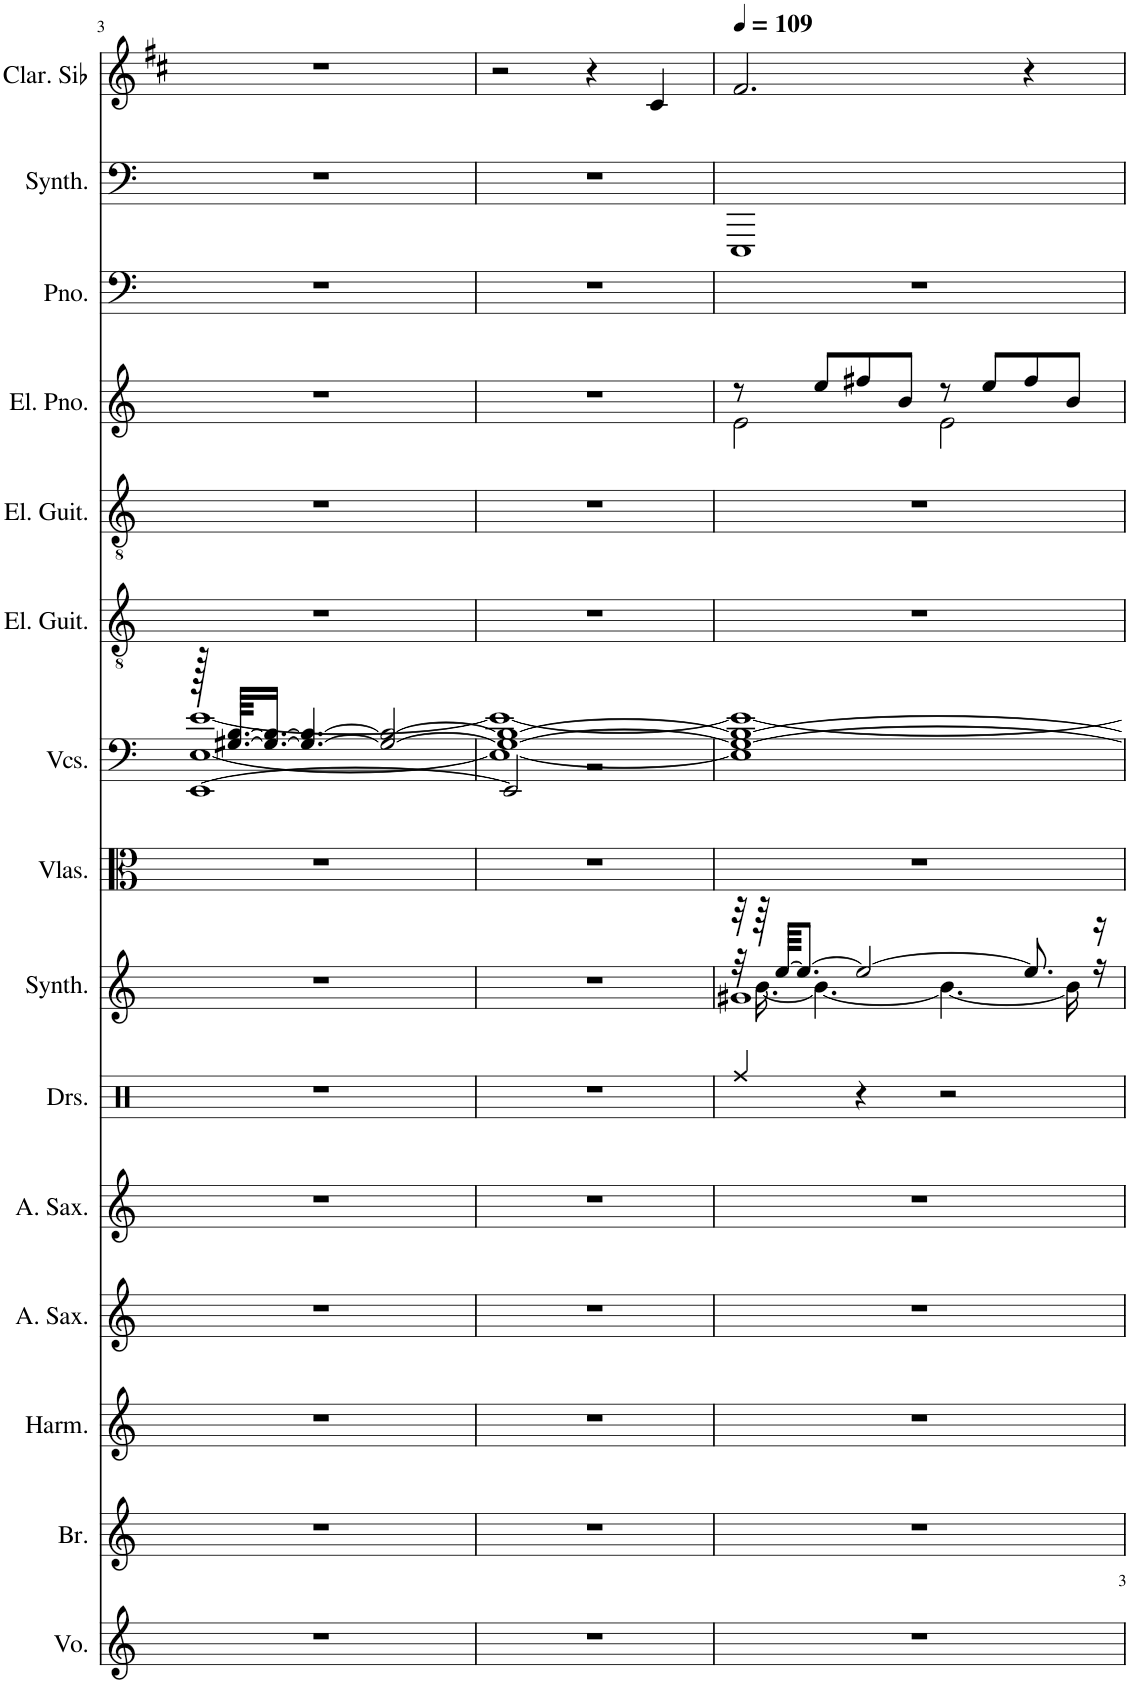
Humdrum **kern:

**kern	**kern	**kern	**kern	**kern	**kern	**kern	**kern	**kern	**kern	**kern	**kern	**kern	**kern	**kern
*part15	*part14	*part13	*part12	*part11	*part10	*part9	*part8	*part7	*part6	*part5	*part4	*part3	*part2	*part1
*staff15	*staff14	*staff13	*staff12	*staff11	*staff10	*staff9	*staff8	*staff7	*staff6	*staff5	*staff4	*staff3	*staff2	*staff1
*I"Voice	*I"Brass	*I"14 Hole C Chromatic Harmonica	*I"Alto Saxophone	*I"Alto Saxophone	*I"Drumset	*I"Pad Synthesizer	*I"Violas	*I"Violoncellos	*I"Electric Guitar	*I"Electric Guitar	*I"Electric Piano	*I"Piano	*I"Bass Synthesizer, I've Had the Time of My Life	*I"Clarinette en Sib
*I'Vo.	*I'Br.	*I'Harm.	*I'A. Sax.	*I'A. Sax.	*I'Drs.	*I'Synth.	*I'Vlas.	*I'Vcs.	*I'El. Guit.	*I'El. Guit.	*I'El. Pno.	*I'Pno.	*I'Synth.	*I'Clar. Sib
!!LO:PB:g=z
*clefG2	*clefG2	*clefG2	*clefG2	*clefG2	*clefX	*clefG2	*clefC3	*clefF4	*clefGv2	*clefGv2	*clefG2	*clefF4	*clefF4	*clefG2
*	*	*	*Trd5c9	*Trd5c9	*	*	*	*	*	*	*	*	*	*Trd1c2
*k[]	*k[]	*k[]	*k[]	*k[]	*k[]	*k[]	*k[]	*k[]	*k[]	*k[]	*k[]	*k[]	*k[]	*k[f#c#]
*M4/4	*M4/4	*M4/4	*M4/4	*M4/4	*M4/4	*M4/4	*M4/4	*M4/4	*M4/4	*M4/4	*M4/4	*M4/4	*M4/4	*M4/4
=3	=3	=3	=3	=3	=3	=3	=3	=3	=3	=3	=3	=3	=3	=3
*	*	*	*	*	*	*	*	*^	*	*	*	*	*	*
*	*	*	*	*	*	*	*	*	*^	*	*	*	*	*	*
1r	1r	1r	1r	1r	1r	1r	1r	128r	[1E [1e	[1EE	1r	1r	1r	1r	1r	1r
.	.	.	.	.	.	.	.	[64.G#X/ [64.B/KKLL	.	.	.	.	.	.	.	.
.	.	.	.	.	.	.	.	16.G#/_ 16.B/_JJ	.	.	.	.	.	.	.	.
.	.	.	.	.	.	.	.	4.G#/_ 4.B/_	.	.	.	.	.	.	.	.
.	.	.	.	.	.	.	.	2G#/_ 2B/_	.	.	.	.	.	.	.	.
=4	=4	=4	=4	=4	=4	=4	=4	=4	=4	=4	=4	=4	=4	=4	=4	=4
1r	1r	1r	1r	1r	1r	1r	1r	1G#_ 1B_	1E_ 1e_	2EE/]	1r	1r	1r	1r	1r	2r
.	.	.	.	.	.	.	.	.	.	2r	.	.	.	.	.	4r
.	.	.	.	.	.	.	.	.	.	.	.	.	.	.	.	4c#/
*	*	*	*	*	*	*	*	*v	*v	*v	*	*	*	*	*	*
=5	=5	=5	=5	=5	=5	=5	=5	=5	=5	=5	=5	=5	=5	=5
*	*	*	*	*	*	*	*	*	*	*	*	*	*	*MM109
*	*	*	*	*	*	*^	*	*^	*	*	*^	*	*	*
*	*	*	*	*	*	*	*^	*	*	*	*	*	*	*	*	*	*
1r	1r	1r	1r	1r	4Rff/	32r	32r	1g#X	1r	1G#_ 1B_	1E] 1e_	1r	1r	8r	2e\	1r	1EEE	2.f#/
.	.	.	.	.	.	64r	[16.b\	.	.	.	.	.	.	.	.	.	.	.
.	.	.	.	.	.	[64ee/KKKL	.	.	.	.	.	.	.	.	.	.	.	.
.	.	.	.	.	.	8.ee/J_	.	.	.	.	.	.	.	.	.	.	.	.
.	.	.	.	.	.	.	4.b\_	.	.	.	.	.	.	8ee/L	.	.	.	.
.	.	.	.	.	4r	2ee/_	.	.	.	.	.	.	.	8ff#X/	.	.	.	.
.	.	.	.	.	.	.	.	.	.	.	.	.	.	8b/J	.	.	.	.
.	.	.	.	.	2r	.	4.b\_	.	.	.	.	.	.	8r	2e\	.	.	.
.	.	.	.	.	.	.	.	.	.	.	.	.	.	8ee/L	.	.	.	.
.	.	.	.	.	.	8.ee/]	.	.	.	.	.	.	.	8ff#/	.	.	.	4r
.	.	.	.	.	.	.	16b\]	.	.	.	.	.	.	8b/J	.	.	.	.
.	.	.	.	.	.	16r	16r	.	.	.	.	.	.	.	.	.	.	.
*	*	*	*	*	*	*v	*v	*v	*	*v	*v	*	*	*v	*v	*	*	*
=	=	=	=	=	=	=	=	=	=	=	=	=	=	=
*-	*-	*-	*-	*-	*-	*-	*-	*-	*-	*-	*-	*-	*-	*-
